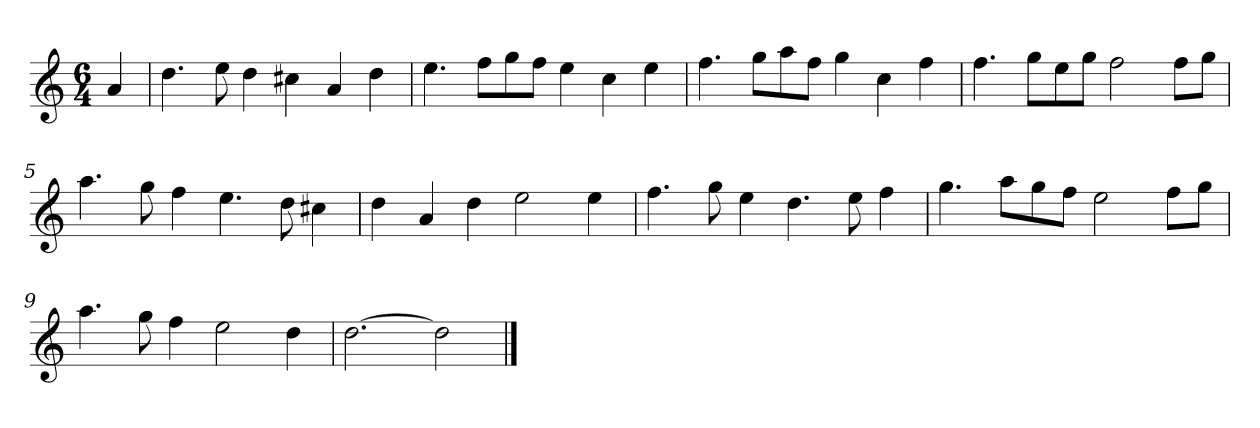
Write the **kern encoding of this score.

**kern
*part1
*staff1
*k[]
*M6/4
*MM120
=
4a
=1
4.dd
8ee
4dd
4cc#X
4a
4dd
=2
4.ee
8ffL
8gg
8ffJ
4ee
4cc
4ee
=3
4.ff
8ggL
8aa
8ffJ
4gg
4cc
4ff
=4
4.ff
8ggL
8ee
8ggJ
2ff
8ffL
8ggJ
=5
4.aa
8gg
4ff
4.ee
8dd
4cc#X
=6
4dd
4a
4dd
2ee
4ee
=7
4.ff
8gg
4ee
4.dd
8ee
4ff
=8
4.gg
8aaL
8gg
8ffJ
2ee
8ffL
8ggJ
=9
4.aa
8gg
4ff
2ee
4dd
=10
[2.dd
2dd]
==
*-
